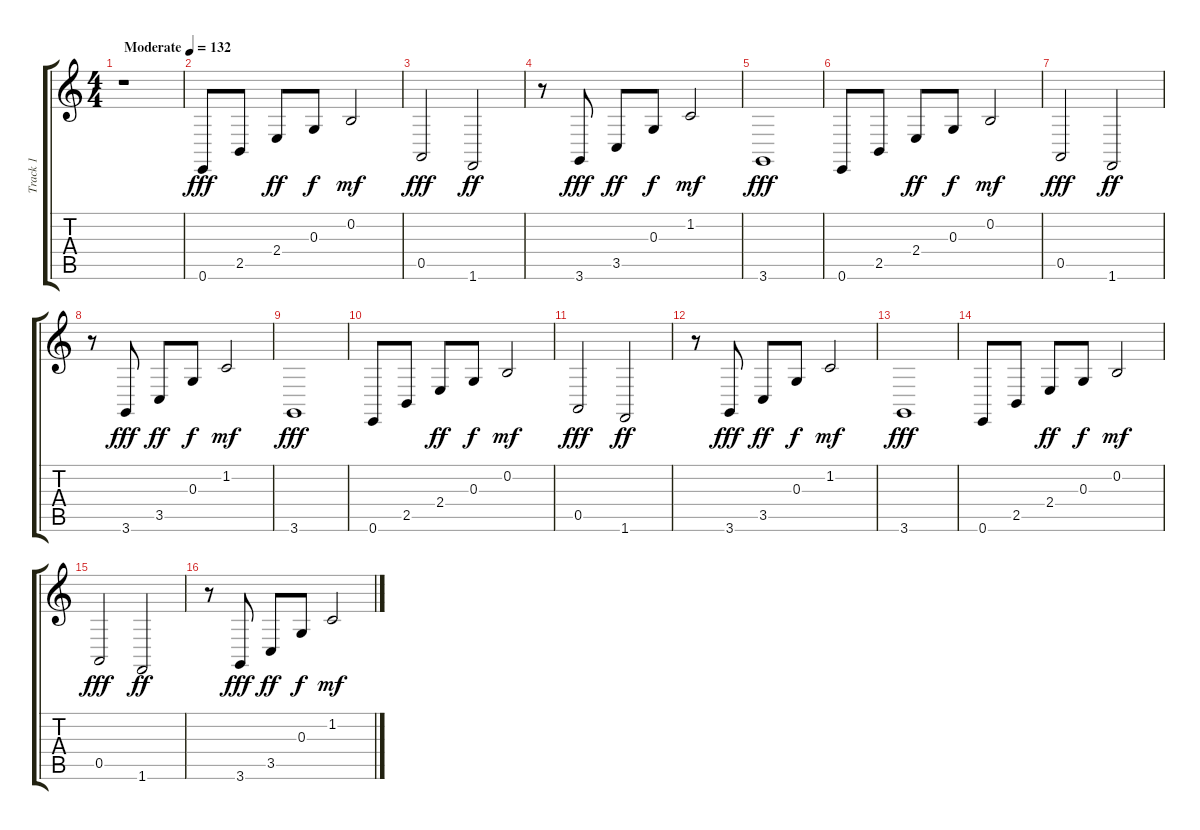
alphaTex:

\track ("Track 1" "Track 1") {instrument brightacousticpiano}
\staff {score tabs}
\tuning (E4 B3 G3 D3 A2 E2) {hide}
\ts (4 4)
\tempo (132 "Moderate")
\clef g2
\ks c
r.1{dy fff instrument brightacousticpiano} |
0.6.8 2.5.8 2.4.8{dy ff} 0.3.8{dy f} 0.2.2{dy mf} |
0.5.2{dy fff} 1.6.2{dy ff} |
r.8 3.6.8{dy fff} 3.5.8{dy ff} 0.3.8{dy f} 1.2.2{dy mf} |
3.6.1{dy fff} |
0.6.8 2.5.8 2.4.8{dy ff} 0.3.8{dy f} 0.2.2{dy mf} |
0.5.2{dy fff} 1.6.2{dy ff} |
r.8 3.6.8{dy fff} 3.5.8{dy ff} 0.3.8{dy f} 1.2.2{dy mf} |
3.6.1{dy fff} |
0.6.8 2.5.8 2.4.8{dy ff} 0.3.8{dy f} 0.2.2{dy mf} |
0.5.2{dy fff} 1.6.2{dy ff} |
r.8 3.6.8{dy fff} 3.5.8{dy ff} 0.3.8{dy f} 1.2.2{dy mf} |
3.6.1{dy fff} |
0.6.8 2.5.8 2.4.8{dy ff} 0.3.8{dy f} 0.2.2{dy mf} |
0.5.2{dy fff} 1.6.2{dy ff} |
r.8 3.6.8{dy fff} 3.5.8{dy ff} 0.3.8{dy f} 1.2.2{dy mf}
